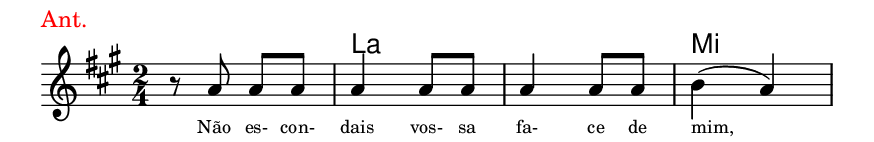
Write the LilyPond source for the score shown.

\version "2.20.0"
#(set! paper-alist (cons '("linha" . (cons (* 148 mm) (* 24 mm))) paper-alist))

\paper {
  #(set-paper-size "linha")
  ragged-right = ##f
}

\language "portugues"


harmonia = \chordmode {
    \key re \major
    \time 2/4
    %\partial 8
%harmonia
  r2 la la mi
%/harmonia
}
melodia = \fixed do' {
    \key la \major
    \time 2/4
    %\partial 8
%recitação
    r8 la la la
    la4 la8 la
    la4 la8 la
    si4( la)
    \bar "|"
%/recitação
}
letra = \lyricmode {
    \teeny
    Não es- con- dais vos- sa fa- ce de mim,
    %\tweak self-alignment-X #1  \markup{aten-}
    %\tweak self-alignment-X #-1 \markup{\bold{dei}-me por pie-}
    %\tweak self-alignment-X #-1 \markup{\bold{da}de e escu-}
    %\tweak self-alignment-X #-1 \markup{\bold{tai} minha ora-}
    %\tweak self-alignment-X #-1 \markup{\bold{ção!}}
}

\book {
  \paper {
      indent = 0\mm
      scoreTitleMarkup = \markup {
          \with-color #red
          \fromproperty #'header:piece
      }
  }
  \header {
    piece = "Ant."
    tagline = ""
  }
  \score {
    <<
      \new ChordNames {
        \set chordChanges = ##t
        \set noChordSymbol = ""
        \harmonia
      }
      \new Voice = "canto" { \melodia }
      \new Lyrics \lyricsto "canto" \letra
    >>
  }
}